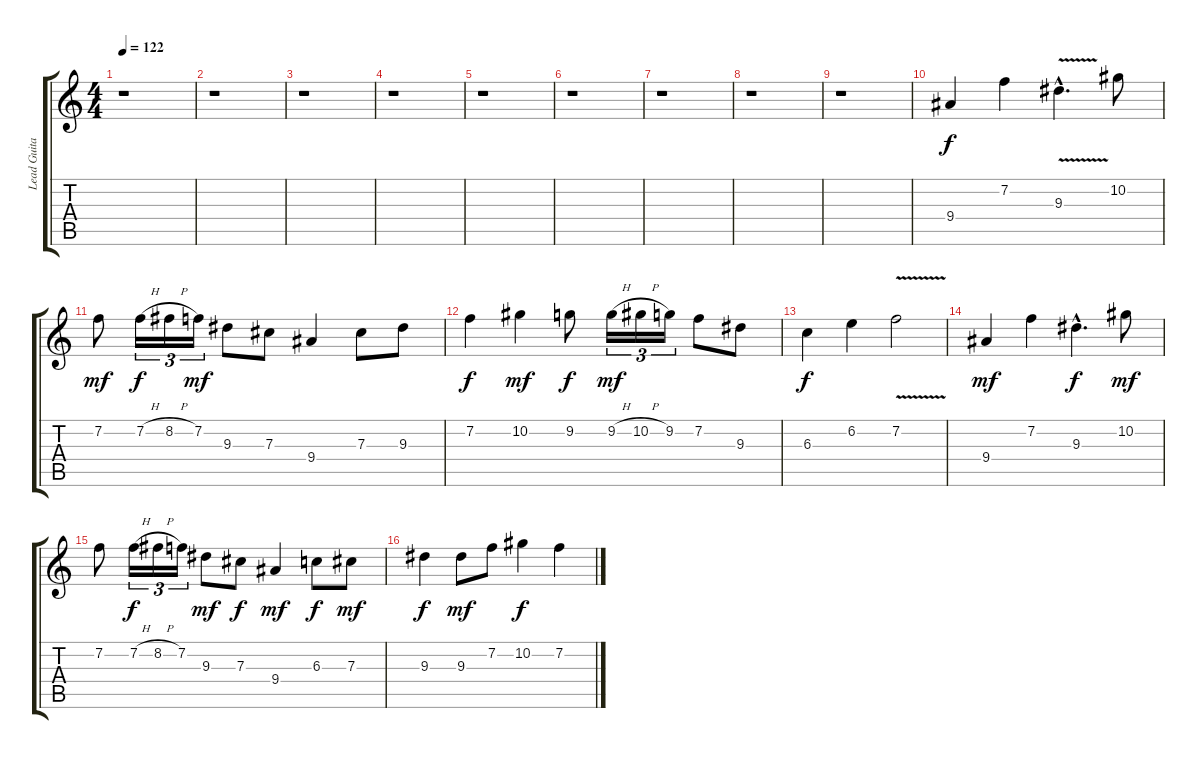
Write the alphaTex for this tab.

\track ("Lead Guitar II" "Lead Guita") {instrument distortionguitar}
\staff {score tabs}
\tuning (Eb4 Bb3 Gb3 Db3 Ab2 Eb2) {hide}
\ts (4 4)
\tempo 122
\clef g2
\ks c
r.1{dy f} |
r.1 |
r.1 |
r.1 |
r.1 |
r.1 |
r.1 |
r.1 |
r.1{balance 14} |
9.4.4{balance 14} 7.2.4 9.3{v hac}.4{d} 10.2.8 |
7.2.8{dy mf} 7.2{h}.16{tu (3 2) dy f} 8.2{h}.16{tu (3 2)} 7.2.16{tu (3 2) dy mf} 9.3.8 7.3.8 9.4.4 7.3.8 9.3.8 |
7.2.4{dy f} 10.2.4{dy mf} 9.2.8{dy f} 9.2{h}.16{tu (3 2) dy mf} 10.2{h}.16{tu (3 2)} 9.2.16{tu (3 2)} 7.2.8 9.3.8 |
6.3.4{dy f} 6.2.4 7.2{v}.2 |
9.4.4{dy mf} 7.2.4 9.3{hac}.4{d dy f} 10.2.8{dy mf} |
7.2.8 7.2{h}.16{tu (3 2) dy f} 8.2{h}.16{tu (3 2)} 7.2.16{tu (3 2)} 9.3.8{dy mf} 7.3.8{dy f} 9.4.4{dy mf} 6.3.8{dy f} 7.3.8{dy mf} |
9.3.4{dy f} 9.3.8{dy mf} 7.2.8 10.2.4{dy f} 7.2.4
